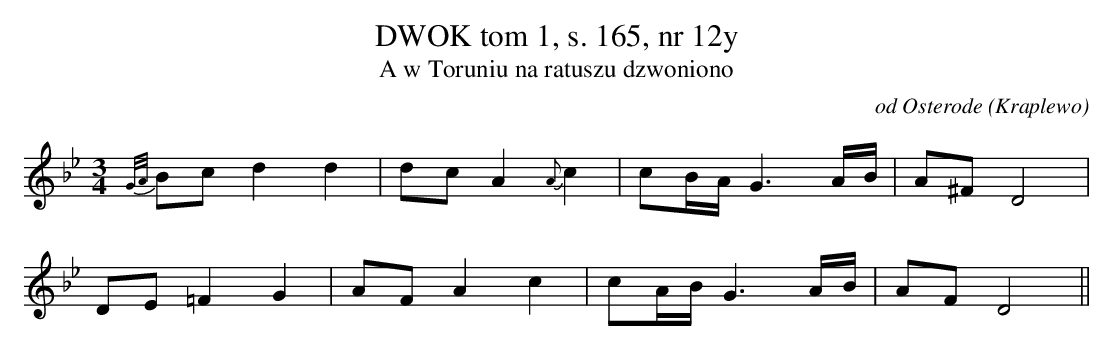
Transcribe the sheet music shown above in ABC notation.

X:1
T: DWOK tom 1, s. 165, nr 12y
T: A w Toruniu na ratuszu dzwoniono
O: od Osterode (Kraplewo)
M: 3/4
L: 1/16
K: Bb
{G/A/}B2c2d4d4 | d2c2A4{A}c4 | c2BAG6AB | A2^F2D8 |
D2E2=F4G4 | A2F2A4c4 | c2ABG6AB | A2F2D8||
